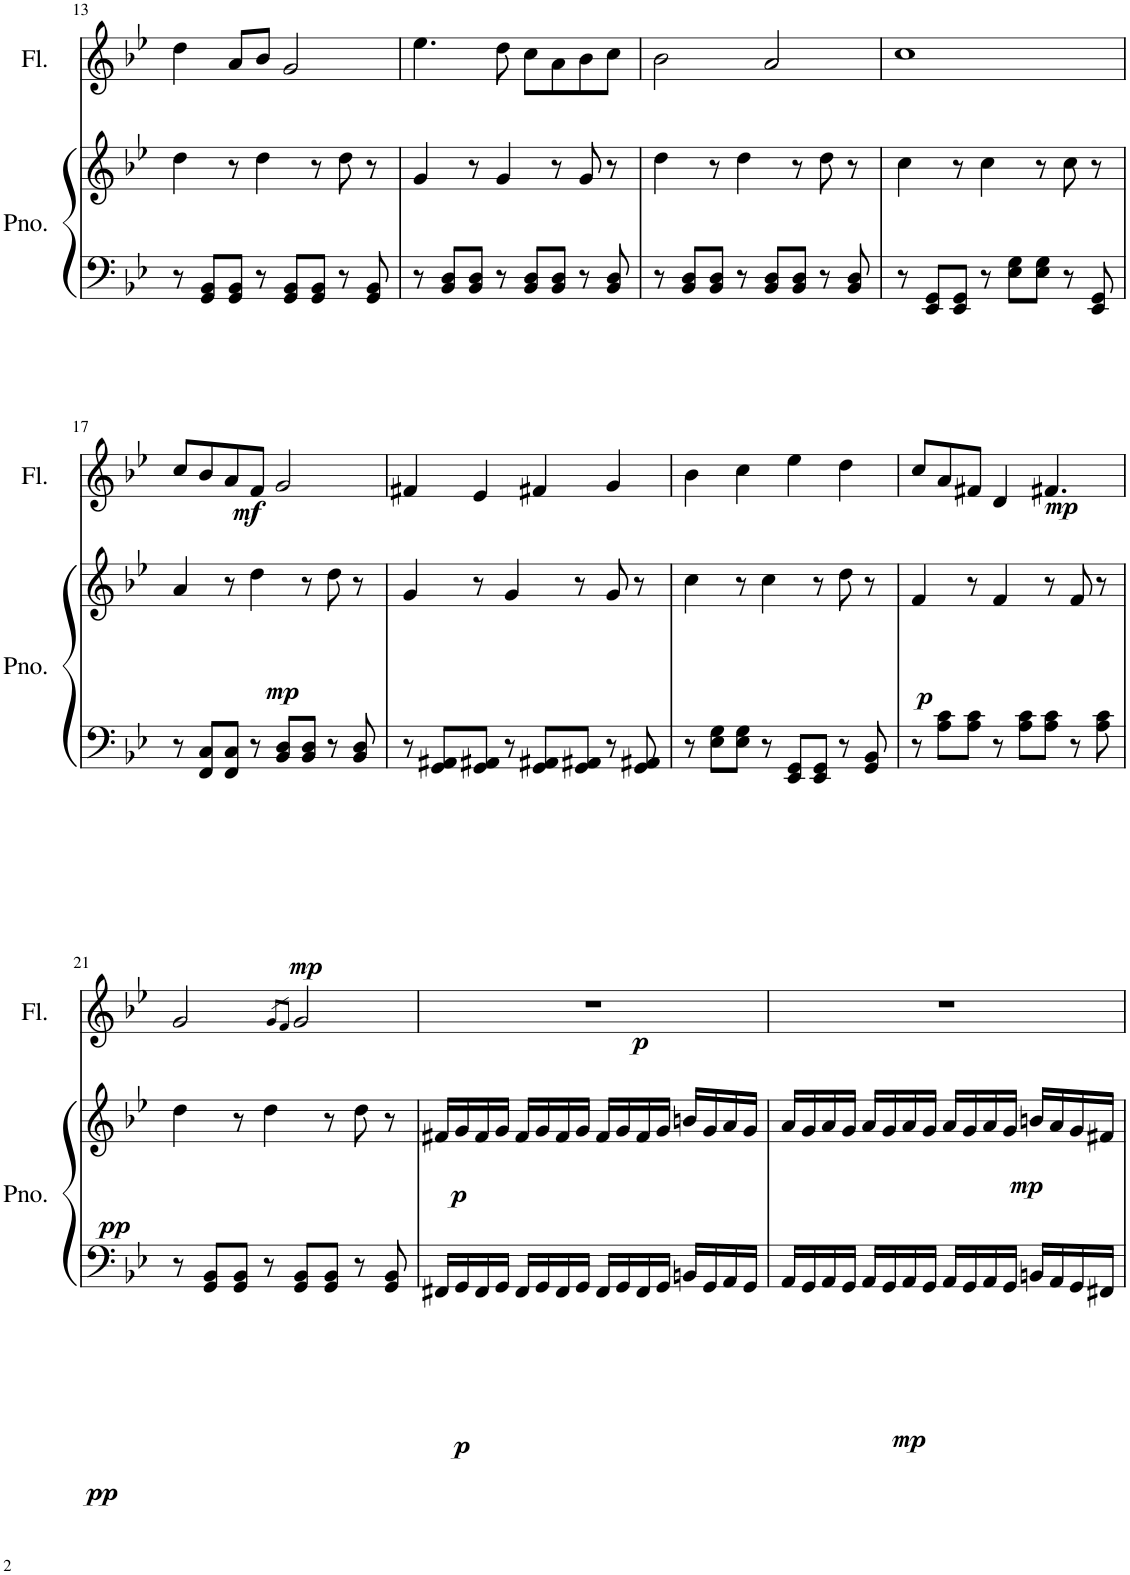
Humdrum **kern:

**kern	**kern	**dynam	**kern	**dynam
*part2	*part2	*part2	*part1	*part1
*staff3	*staff2	*staff2/3	*staff1	*staff1
*I"Piano	*	*	*I"Flute	*
*I'Pno.	*	*	*I'Fl.	*
!!LO:PB:g=z
*clefF4	*clefG2	*	*clefG2	*
*k[b-e-]	*k[b-e-]	*	*k[b-e-]	*
*M4/4	*M4/4	*	*M4/4	*
=13	=13	=13	=13	=13
8r	4dd\	.	4dd\	.
8GG/ 8BB-/L	.	.	.	.
8GG/ 8BB-/J	8r	.	8a/L	.
8r	4dd\	.	8b-/J	.
8GG/ 8BB-/L	.	.	2g/	.
8GG/ 8BB-/J	8r	.	.	.
8r	8dd\	.	.	.
8GG/ 8BB-/	8r	.	.	.
=14	=14	=14	=14	=14
8r	4g/	.	4.ee-\	.
8BB-/ 8D/L	.	.	.	.
8BB-/ 8D/J	8r	.	.	.
8r	4g/	.	8dd\	.
8BB-/ 8D/L	.	.	8cc\L	.
8BB-/ 8D/J	8r	.	8a\	.
8r	8g/	.	8b-\	.
8BB-/ 8D/	8r	.	8cc\J	.
=15	=15	=15	=15	=15
8r	4dd\	.	2b-\	.
8BB-/ 8D/L	.	.	.	.
8BB-/ 8D/J	8r	.	.	.
8r	4dd\	.	.	.
8BB-/ 8D/L	.	.	2a/	.
8BB-/ 8D/J	8r	.	.	.
8r	8dd\	.	.	.
8BB-/ 8D/	8r	.	.	.
=16	=16	=16	=16	=16
8r	4cc\	.	1cc	.
8EE-/ 8GG/L	.	.	.	.
8EE-/ 8GG/J	8r	.	.	.
8r	4cc\	.	.	.
8E-\ 8G\L	.	.	.	.
8E-\ 8G\J	8r	.	.	.
8r	8cc\	.	.	.
8EE-/ 8GG/	8r	.	.	.
!!LO:LB:g=z
=17	=17	=17	=17	=17
8r	4a/	.	8cc/L	.
!	!	!	!	!LO:DY:b
8FF/ 8C/L	.	.	8b-/	mf
8FF/ 8C/J	8r	.	8a/	.
8r	4dd\	.	8f/J	.
8BB-/ 8D/L	.	.	2g/	.
8BB-/ 8D/J	8r	.	.	.
8r	8dd\	.	.	.
8BB-/ 8D/	8r	.	.	.
=18	=18	=18	=18	=18
!	!	!LO:DY:b=2	!	!
!	!	!LO:DY:n=1:b	!	!
8r	4g/	mp mp	4f#X/	.
8GG/ 8AA#X/L	.	.	.	.
8GG/ 8AA#X/J	8r	.	4e-/	.
8r	4g/	.	.	.
8GG/ 8AA#X/L	.	.	4f#X/	.
8GG/ 8AA#X/J	8r	.	.	.
8r	8g/	.	4g/	.
8GG/ 8AA#X/	8r	.	.	.
=19	=19	=19	=19	=19
8r	4cc\	.	4b-\	.
8E-\ 8G\L	.	.	.	.
8E-\ 8G\J	8r	.	4cc\	.
8r	4cc\	.	.	.
8EE-/ 8GG/L	.	.	4ee-\	.
8EE-/ 8GG/J	8r	.	.	.
8r	8dd\	.	4dd\	.
8GG/ 8BB-/	8r	.	.	.
=20	=20	=20	=20	=20
!	!	!LO:DY:b	!	!
8r	4f/	p	8cc/L	.
8A\ 8c\L	.	.	8a/	.
!	!	!	!	!LO:DY:b
8A\ 8c\J	8r	.	8f#X/J	mp
8r	4f/	.	4d/	.
8A\ 8c\L	.	.	.	.
8A\ 8c\J	8r	.	4.f#X/	.
8r	8f/	.	.	.
8A\ 8c\	8r	.	.	.
!!LO:LB:g=z
=21	=21	=21	=21	=21
!	!	!LO:DY:b=2	!	!
!	!	!LO:DY:n=1:b	!	!
8r	4dd\	pp pp	2g/	.
8GG/ 8BB-/L	.	.	.	.
8GG/ 8BB-/J	8r	.	.	.
8r	4dd\	.	.	.
.	.	.	8qg/L	.
.	.	.	8qf/J	.
!	!	!	!	!LO:DY:b
8GG/ 8BB-/L	.	.	2g/	p
8GG/ 8BB-/J	8r	.	.	.
8r	8dd\	.	.	.
8GG/ 8BB-/	8r	.	.	.
=22	=22	=22	=22	=22
!	!	!LO:DY:b=2	!	!
!	!	!LO:DY:n=1:b	!	!
16FF#X/LL	16f#X/LL	p p	1r	.
16GG/	16g/	.	.	.
16FF#/	16f#/	.	.	.
16GG/JJ	16g/JJ	.	.	.
16FF#/LL	16f#/LL	.	.	.
16GG/	16g/	.	.	.
16FF#/	16f#/	.	.	.
16GG/JJ	16g/JJ	.	.	.
16FF#/LL	16f#/LL	.	.	.
16GG/	16g/	.	.	.
16FF#/	16f#/	.	.	.
16GG/JJ	16g/JJ	.	.	.
16BBn/LL	16bn/LL	.	.	.
16GG/	16g/	.	.	.
16AA/	16a/	.	.	.
16GG/JJ	16g/JJ	.	.	.
=23	=23	=23	=23	=23
16AA/LL	16a/LL	.	1r	.
!	!	!LO:DY:b=2	!	!
16GG/	16g/	mp	.	.
16AA/	16a/	.	.	.
16GG/JJ	16g/JJ	.	.	.
!	!	!LO:DY:b	!	!
16AA/LL	16a/LL	mp	.	.
16GG/	16g/	.	.	.
16AA/	16a/	.	.	.
16GG/JJ	16g/JJ	.	.	.
16AA/LL	16a/LL	.	.	.
16GG/	16g/	.	.	.
16AA/	16a/	.	.	.
16GG/JJ	16g/JJ	.	.	.
16BBn/LL	16bn/LL	.	.	.
16AA/	16a/	.	.	.
16GG/	16g/	.	.	.
16FF#X/JJ	16f#X/JJ	.	.	.
=	=	=	=	=
*-	*-	*-	*-	*-
